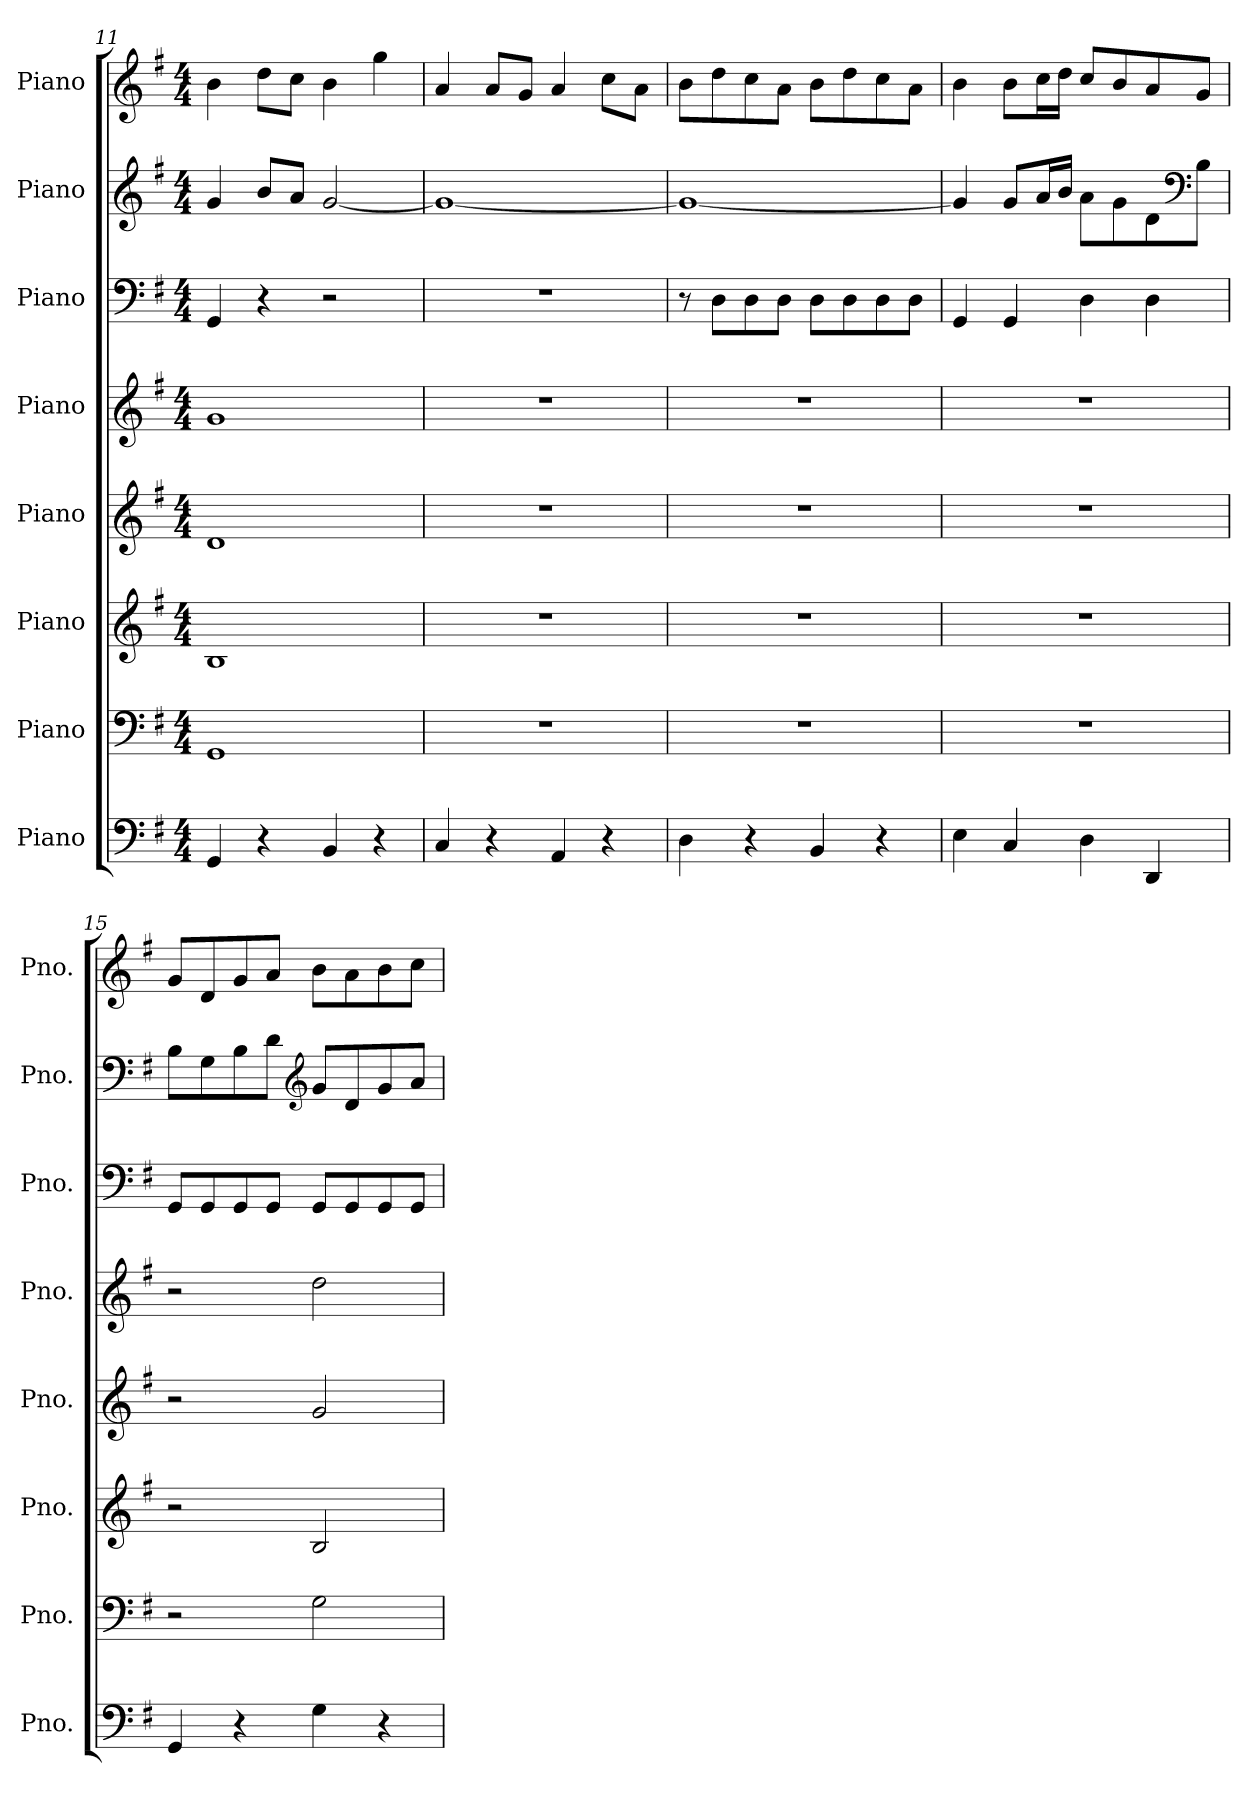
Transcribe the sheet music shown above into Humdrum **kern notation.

**kern	**kern	**kern	**kern	**kern	**kern	**kern	**kern
*part8	*part7	*part6	*part5	*part4	*part3	*part2	*part1
*staff8	*staff7	*staff6	*staff5	*staff4	*staff3	*staff2	*staff1
*I"Piano	*I"Piano	*I"Piano	*I"Piano	*I"Piano	*I"Piano	*I"Piano	*I"Piano
*I'Pno.	*I'Pno.	*I'Pno.	*I'Pno.	*I'Pno.	*I'Pno.	*I'Pno.	*I'Pno.
!!LO:PB:g=z
*clefF4	*clefF4	*clefG2	*clefG2	*clefG2	*clefF4	*clefG2	*clefG2
*k[f#]	*k[f#]	*k[f#]	*k[f#]	*k[f#]	*k[f#]	*k[f#]	*k[f#]
*M4/4	*M4/4	*M4/4	*M4/4	*M4/4	*M4/4	*M4/4	*M4/4
=11	=11	=11	=11	=11	=11	=11	=11
4GG/	1GG	1B	1d	1g	4GG/	4g/	4b\
4r	.	.	.	.	4r	8b/L	8dd\L
.	.	.	.	.	.	8a/J	8cc\J
4BB/	.	.	.	.	2r	[2g/	4b\
4r	.	.	.	.	.	.	4gg\
=12	=12	=12	=12	=12	=12	=12	=12
4C/	1r	1r	1r	1r	1r	1g_	4a/
4r	.	.	.	.	.	.	8a/L
.	.	.	.	.	.	.	8g/J
4AA/	.	.	.	.	.	.	4a/
4r	.	.	.	.	.	.	8cc\L
.	.	.	.	.	.	.	8a\J
=13	=13	=13	=13	=13	=13	=13	=13
4D\	1r	1r	1r	1r	8r	1g_	8b\L
.	.	.	.	.	8D\L	.	8dd\
4r	.	.	.	.	8D\	.	8cc\
.	.	.	.	.	8D\J	.	8a\J
4BB/	.	.	.	.	8D\L	.	8b\L
.	.	.	.	.	8D\	.	8dd\
4r	.	.	.	.	8D\	.	8cc\
.	.	.	.	.	8D\J	.	8a\J
=14	=14	=14	=14	=14	=14	=14	=14
4E\	1r	1r	1r	1r	4GG/	4g/]	4b\
4C/	.	.	.	.	4GG/	8g/L	8b\L
.	.	.	.	.	.	16a/L	16cc\L
.	.	.	.	.	.	16b/JJ	16dd\JJ
4D\	.	.	.	.	4D\	8a\L	8cc/L
.	.	.	.	.	.	8g\	8b/
4DD/	.	.	.	.	4D\	8d\	8a/
*	*	*	*	*	*	*clefF4	*
.	.	.	.	.	.	8B\J	8g/J
=15	=15	=15	=15	=15	=15	=15	=15
4GG/	2r	2r	2r	2r	8GG/L	8B\L	8g/L
.	.	.	.	.	8GG/	8G\	8d/
4r	.	.	.	.	8GG/	8B\	8g/
.	.	.	.	.	8GG/J	8d\J	8a/J
*	*	*	*	*	*	*clefG2	*
4G\	2G\	2B/	2g/	2dd\	8GG/L	8g/L	8b\L
.	.	.	.	.	8GG/	8d/	8a\
4r	.	.	.	.	8GG/	8g/	8b\
.	.	.	.	.	8GG/J	8a/J	8cc\J
=	=	=	=	=	=	=	=
*-	*-	*-	*-	*-	*-	*-	*-
